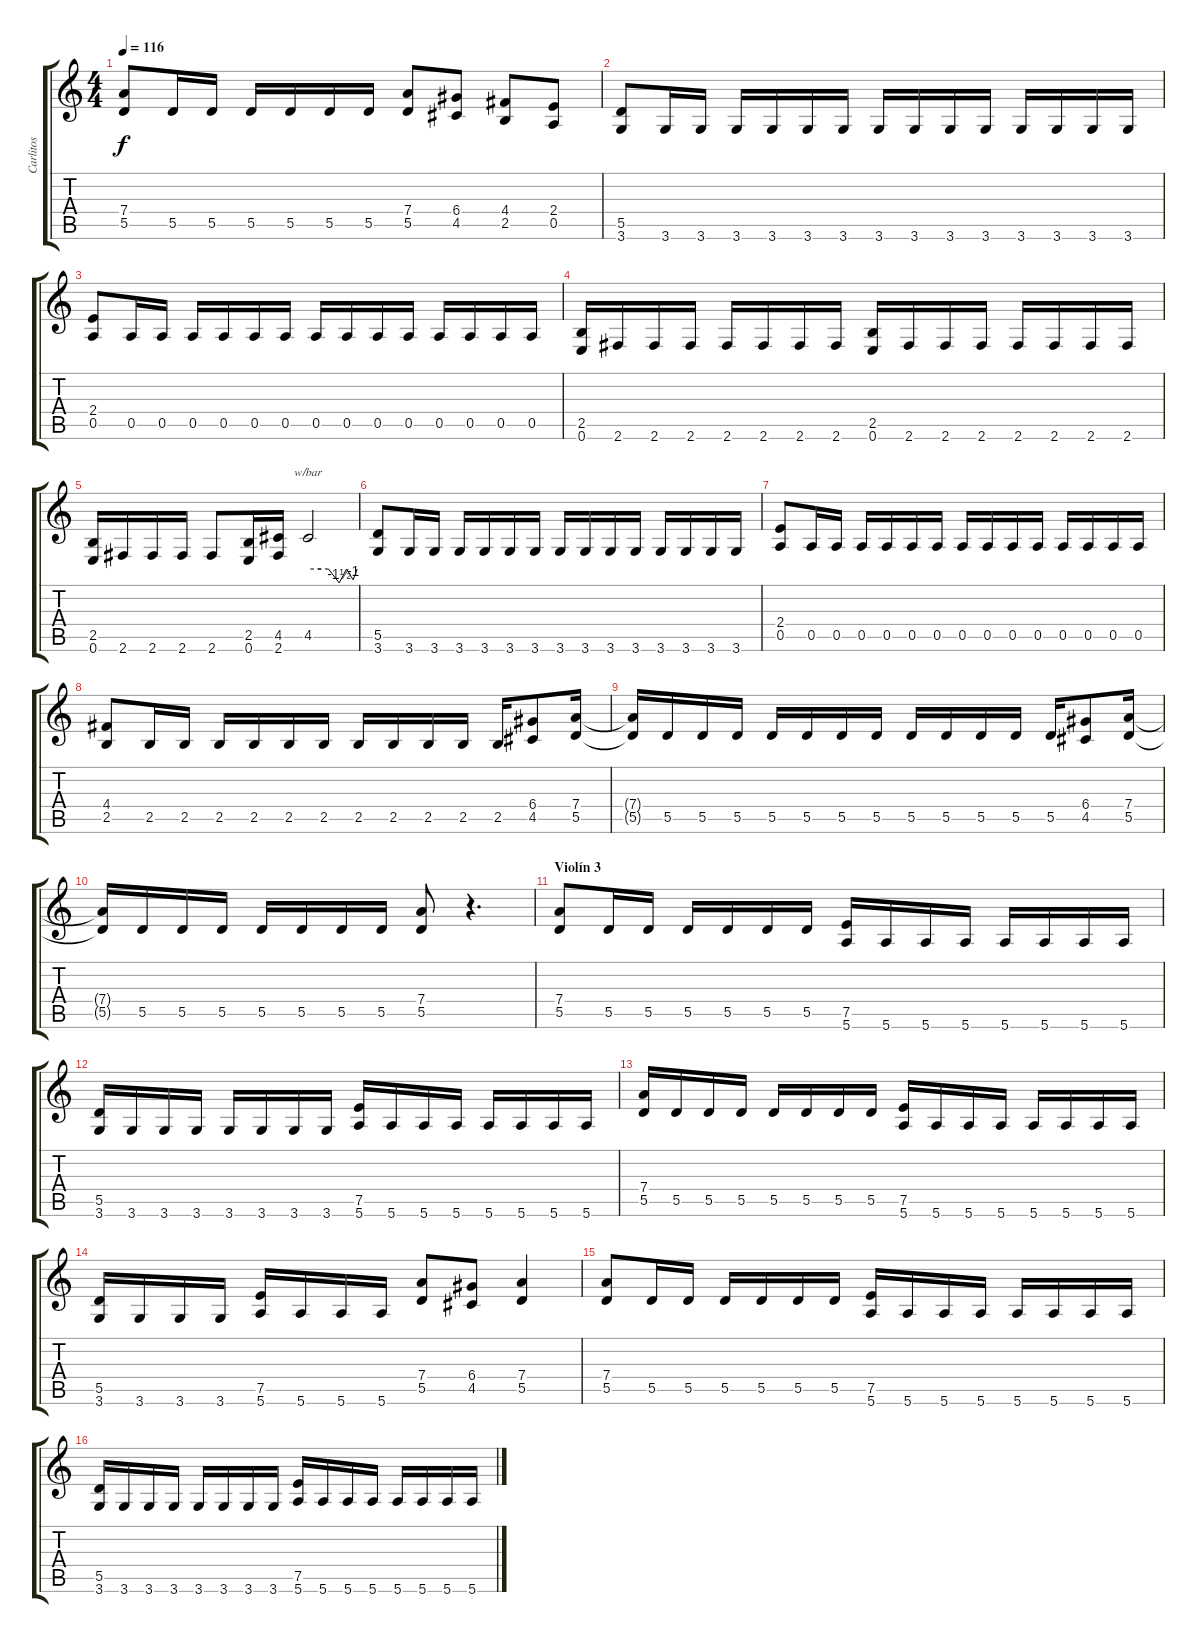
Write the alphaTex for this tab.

\track ("Carlitos" "Carlitos") {instrument distortionguitar}
\staff {score tabs}
\tuning (E4 B3 G3 D3 A2 E2) {hide}
\ts (4 4)
\tempo 116
\clef g2
\ks c
(7.4 5.5).8{dy f} 5.5.16 5.5.16 5.5.16 5.5.16 5.5.16 5.5.16 (7.4 5.5).8 (6.4 4.5).8 (4.4 2.5).8 (2.4 0.5).8 |
(5.5 3.6).8 3.6.16 3.6.16 3.6.16 3.6.16 3.6.16 3.6.16 3.6.16 3.6.16 3.6.16 3.6.16 3.6.16 3.6.16 3.6.16 3.6.16 |
(2.4 0.5).8 0.5.16 0.5.16 0.5.16 0.5.16 0.5.16 0.5.16 0.5.16 0.5.16 0.5.16 0.5.16 0.5.16 0.5.16 0.5.16 0.5.16 |
(2.5 0.6).16 2.6.16 2.6.16 2.6.16 2.6.16 2.6.16 2.6.16 2.6.16 (2.5 0.6).16 2.6.16 2.6.16 2.6.16 2.6.16 2.6.16 2.6.16 2.6.16 |
(2.5 0.6).16 2.6.16 2.6.16 2.6.16 2.6.8 (2.5 0.6).16 (4.5 2.6).16 4.5.2{tbe (custom default 0 0 16 0 25 0 38 -6 47 0 55 -4 60 0) volume 16 instrument guitarharmonics} |
(5.5 3.6).8{volume 13 instrument distortionguitar} 3.6.16 3.6.16 3.6.16 3.6.16 3.6.16 3.6.16 3.6.16 3.6.16 3.6.16 3.6.16 3.6.16 3.6.16 3.6.16 3.6.16 |
(2.4 0.5).8 0.5.16 0.5.16 0.5.16 0.5.16 0.5.16 0.5.16 0.5.16 0.5.16 0.5.16 0.5.16 0.5.16 0.5.16 0.5.16 0.5.16 |
(4.4 2.5).8 2.5.16 2.5.16 2.5.16 2.5.16 2.5.16 2.5.16 2.5.16 2.5.16 2.5.16 2.5.16 2.5.16 (6.4 4.5).8 (7.4 5.5).16 |
(7.4{t} 5.5{t}).16 5.5.16 5.5.16 5.5.16 5.5.16 5.5.16 5.5.16 5.5.16 5.5.16 5.5.16 5.5.16 5.5.16 5.5.16 (6.4 4.5).8 (7.4 5.5).16 |
(7.4{t} 5.5{t}).16 5.5.16 5.5.16 5.5.16 5.5.16 5.5.16 5.5.16 5.5.16 (7.4 5.5).8 r.4{d} |
\section ("" "Violín 3")
(7.4 5.5).8 5.5.16 5.5.16 5.5.16 5.5.16 5.5.16 5.5.16 (7.5 5.6).16 5.6.16 5.6.16 5.6.16 5.6.16 5.6.16 5.6.16 5.6.16 |
(5.5 3.6).16 3.6.16 3.6.16 3.6.16 3.6.16 3.6.16 3.6.16 3.6.16 (7.5 5.6).16 5.6.16 5.6.16 5.6.16 5.6.16 5.6.16 5.6.16 5.6.16 |
(7.4 5.5).16 5.5.16 5.5.16 5.5.16 5.5.16 5.5.16 5.5.16 5.5.16 (7.5 5.6).16 5.6.16 5.6.16 5.6.16 5.6.16 5.6.16 5.6.16 5.6.16 |
(5.5 3.6).16 3.6.16 3.6.16 3.6.16 (7.5 5.6).16 5.6.16 5.6.16 5.6.16 (7.4 5.5).8 (6.4 4.5).8 (7.4 5.5).4 |
(7.4 5.5).8 5.5.16 5.5.16 5.5.16 5.5.16 5.5.16 5.5.16 (7.5 5.6).16 5.6.16 5.6.16 5.6.16 5.6.16 5.6.16 5.6.16 5.6.16 |
(5.5 3.6).16 3.6.16 3.6.16 3.6.16 3.6.16 3.6.16 3.6.16 3.6.16 (7.5 5.6).16 5.6.16 5.6.16 5.6.16 5.6.16 5.6.16 5.6.16 5.6.16
